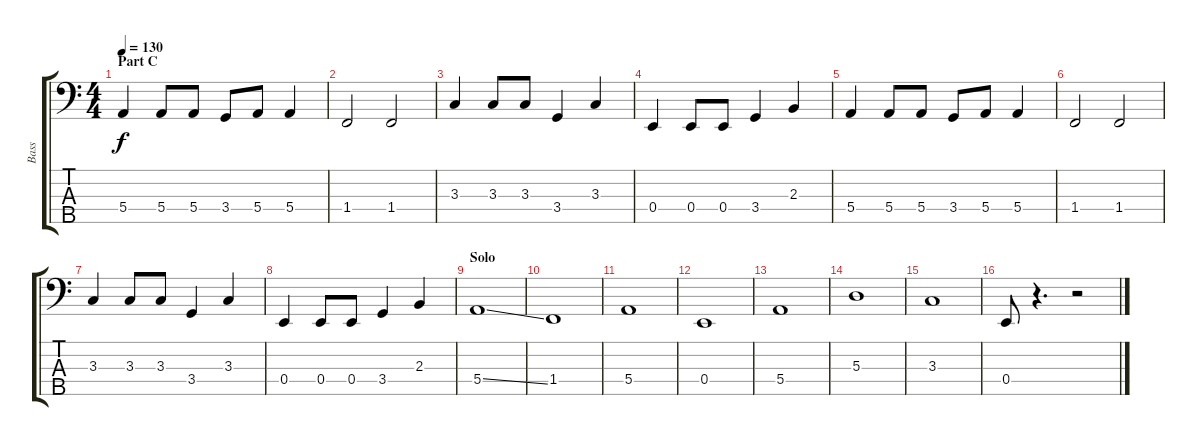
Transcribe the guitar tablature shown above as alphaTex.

\track ("Bass" "Bass") {instrument electricbasspick}
\staff {score tabs}
\tuning (G2 D2 A1 E1 B0) {hide}
\ts (4 4)
\section ("" "Part C")
\tempo 130
\clef f4
\ks c
5.4.4{dy f} 5.4.8 5.4.8 3.4.8 5.4.8 5.4.4 |
1.4.2 1.4.2 |
3.3.4 3.3.8 3.3.8 3.4.4 3.3.4 |
0.4.4 0.4.8 0.4.8 3.4.4 2.3.4 |
5.4.4 5.4.8 5.4.8 3.4.8 5.4.8 5.4.4 |
1.4.2 1.4.2 |
3.3.4 3.3.8 3.3.8 3.4.4 3.3.4 |
0.4.4 0.4.8 0.4.8 3.4.4 2.3.4 |
\section ("" "Solo")
5.4{ss}.1 |
1.4.1 |
5.4.1 |
0.4.1 |
5.4.1 |
5.3.1 |
3.3.1 |
0.4.8 r.4{d} r.2
